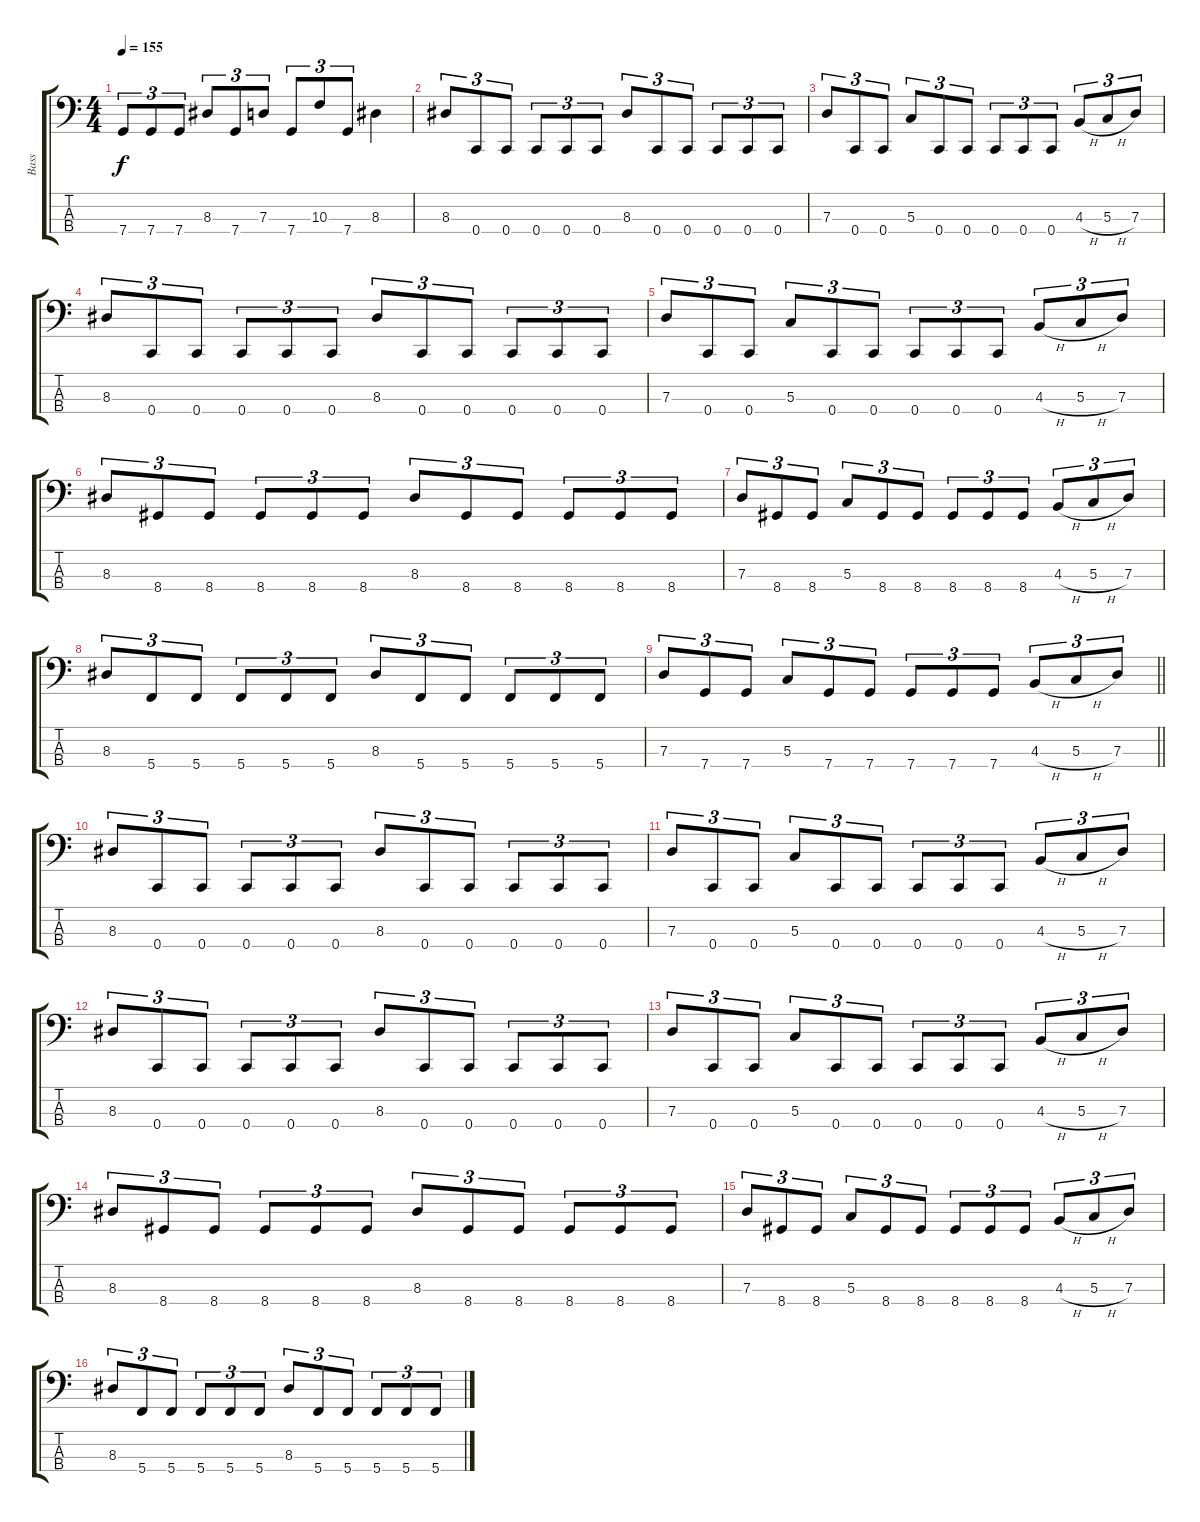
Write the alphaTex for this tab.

\track ("Bass" "Bass") {instrument electricbassfinger}
\staff {score tabs}
\tuning (F2 C2 G1 C1) {hide}
\ts (4 4)
\tempo 155
\clef f4
\ks c
7.4.8{tu (3 2) dy f} 7.4.8{tu (3 2)} 7.4.8{tu (3 2)} 8.3.8{tu (3 2)} 7.4.8{tu (3 2)} 7.3.8{tu (3 2)} 7.4.8{tu (3 2)} 10.3.8{tu (3 2)} 7.4.8{tu (3 2)} 8.3.4 |
8.3.8{tu (3 2)} 0.4.8{tu (3 2)} 0.4.8{tu (3 2)} 0.4.8{tu (3 2)} 0.4.8{tu (3 2)} 0.4.8{tu (3 2)} 8.3.8{tu (3 2)} 0.4.8{tu (3 2)} 0.4.8{tu (3 2)} 0.4.8{tu (3 2)} 0.4.8{tu (3 2)} 0.4.8{tu (3 2)} |
7.3.8{tu (3 2)} 0.4.8{tu (3 2)} 0.4.8{tu (3 2)} 5.3.8{tu (3 2)} 0.4.8{tu (3 2)} 0.4.8{tu (3 2)} 0.4.8{tu (3 2)} 0.4.8{tu (3 2)} 0.4.8{tu (3 2)} 4.3{h}.8{tu (3 2)} 5.3{h}.8{tu (3 2)} 7.3.8{tu (3 2)} |
8.3.8{tu (3 2)} 0.4.8{tu (3 2)} 0.4.8{tu (3 2)} 0.4.8{tu (3 2)} 0.4.8{tu (3 2)} 0.4.8{tu (3 2)} 8.3.8{tu (3 2)} 0.4.8{tu (3 2)} 0.4.8{tu (3 2)} 0.4.8{tu (3 2)} 0.4.8{tu (3 2)} 0.4.8{tu (3 2)} |
7.3.8{tu (3 2)} 0.4.8{tu (3 2)} 0.4.8{tu (3 2)} 5.3.8{tu (3 2)} 0.4.8{tu (3 2)} 0.4.8{tu (3 2)} 0.4.8{tu (3 2)} 0.4.8{tu (3 2)} 0.4.8{tu (3 2)} 4.3{h}.8{tu (3 2)} 5.3{h}.8{tu (3 2)} 7.3.8{tu (3 2)} |
8.3.8{tu (3 2)} 8.4.8{tu (3 2)} 8.4.8{tu (3 2)} 8.4.8{tu (3 2)} 8.4.8{tu (3 2)} 8.4.8{tu (3 2)} 8.3.8{tu (3 2)} 8.4.8{tu (3 2)} 8.4.8{tu (3 2)} 8.4.8{tu (3 2)} 8.4.8{tu (3 2)} 8.4.8{tu (3 2)} |
7.3.8{tu (3 2)} 8.4.8{tu (3 2)} 8.4.8{tu (3 2)} 5.3.8{tu (3 2)} 8.4.8{tu (3 2)} 8.4.8{tu (3 2)} 8.4.8{tu (3 2)} 8.4.8{tu (3 2)} 8.4.8{tu (3 2)} 4.3{h}.8{tu (3 2)} 5.3{h}.8{tu (3 2)} 7.3.8{tu (3 2)} |
8.3.8{tu (3 2)} 5.4.8{tu (3 2)} 5.4.8{tu (3 2)} 5.4.8{tu (3 2)} 5.4.8{tu (3 2)} 5.4.8{tu (3 2)} 8.3.8{tu (3 2)} 5.4.8{tu (3 2)} 5.4.8{tu (3 2)} 5.4.8{tu (3 2)} 5.4.8{tu (3 2)} 5.4.8{tu (3 2)} |
\barLineRight lightlight
7.3.8{tu (3 2)} 7.4.8{tu (3 2)} 7.4.8{tu (3 2)} 5.3.8{tu (3 2)} 7.4.8{tu (3 2)} 7.4.8{tu (3 2)} 7.4.8{tu (3 2)} 7.4.8{tu (3 2)} 7.4.8{tu (3 2)} 4.3{h}.8{tu (3 2)} 5.3{h}.8{tu (3 2)} 7.3.8{tu (3 2)} |
8.3.8{tu (3 2)} 0.4.8{tu (3 2)} 0.4.8{tu (3 2)} 0.4.8{tu (3 2)} 0.4.8{tu (3 2)} 0.4.8{tu (3 2)} 8.3.8{tu (3 2)} 0.4.8{tu (3 2)} 0.4.8{tu (3 2)} 0.4.8{tu (3 2)} 0.4.8{tu (3 2)} 0.4.8{tu (3 2)} |
7.3.8{tu (3 2)} 0.4.8{tu (3 2)} 0.4.8{tu (3 2)} 5.3.8{tu (3 2)} 0.4.8{tu (3 2)} 0.4.8{tu (3 2)} 0.4.8{tu (3 2)} 0.4.8{tu (3 2)} 0.4.8{tu (3 2)} 4.3{h}.8{tu (3 2)} 5.3{h}.8{tu (3 2)} 7.3.8{tu (3 2)} |
8.3.8{tu (3 2)} 0.4.8{tu (3 2)} 0.4.8{tu (3 2)} 0.4.8{tu (3 2)} 0.4.8{tu (3 2)} 0.4.8{tu (3 2)} 8.3.8{tu (3 2)} 0.4.8{tu (3 2)} 0.4.8{tu (3 2)} 0.4.8{tu (3 2)} 0.4.8{tu (3 2)} 0.4.8{tu (3 2)} |
7.3.8{tu (3 2)} 0.4.8{tu (3 2)} 0.4.8{tu (3 2)} 5.3.8{tu (3 2)} 0.4.8{tu (3 2)} 0.4.8{tu (3 2)} 0.4.8{tu (3 2)} 0.4.8{tu (3 2)} 0.4.8{tu (3 2)} 4.3{h}.8{tu (3 2)} 5.3{h}.8{tu (3 2)} 7.3.8{tu (3 2)} |
8.3.8{tu (3 2)} 8.4.8{tu (3 2)} 8.4.8{tu (3 2)} 8.4.8{tu (3 2)} 8.4.8{tu (3 2)} 8.4.8{tu (3 2)} 8.3.8{tu (3 2)} 8.4.8{tu (3 2)} 8.4.8{tu (3 2)} 8.4.8{tu (3 2)} 8.4.8{tu (3 2)} 8.4.8{tu (3 2)} |
7.3.8{tu (3 2)} 8.4.8{tu (3 2)} 8.4.8{tu (3 2)} 5.3.8{tu (3 2)} 8.4.8{tu (3 2)} 8.4.8{tu (3 2)} 8.4.8{tu (3 2)} 8.4.8{tu (3 2)} 8.4.8{tu (3 2)} 4.3{h}.8{tu (3 2)} 5.3{h}.8{tu (3 2)} 7.3.8{tu (3 2)} |
8.3.8{tu (3 2)} 5.4.8{tu (3 2)} 5.4.8{tu (3 2)} 5.4.8{tu (3 2)} 5.4.8{tu (3 2)} 5.4.8{tu (3 2)} 8.3.8{tu (3 2)} 5.4.8{tu (3 2)} 5.4.8{tu (3 2)} 5.4.8{tu (3 2)} 5.4.8{tu (3 2)} 5.4.8{tu (3 2)}
